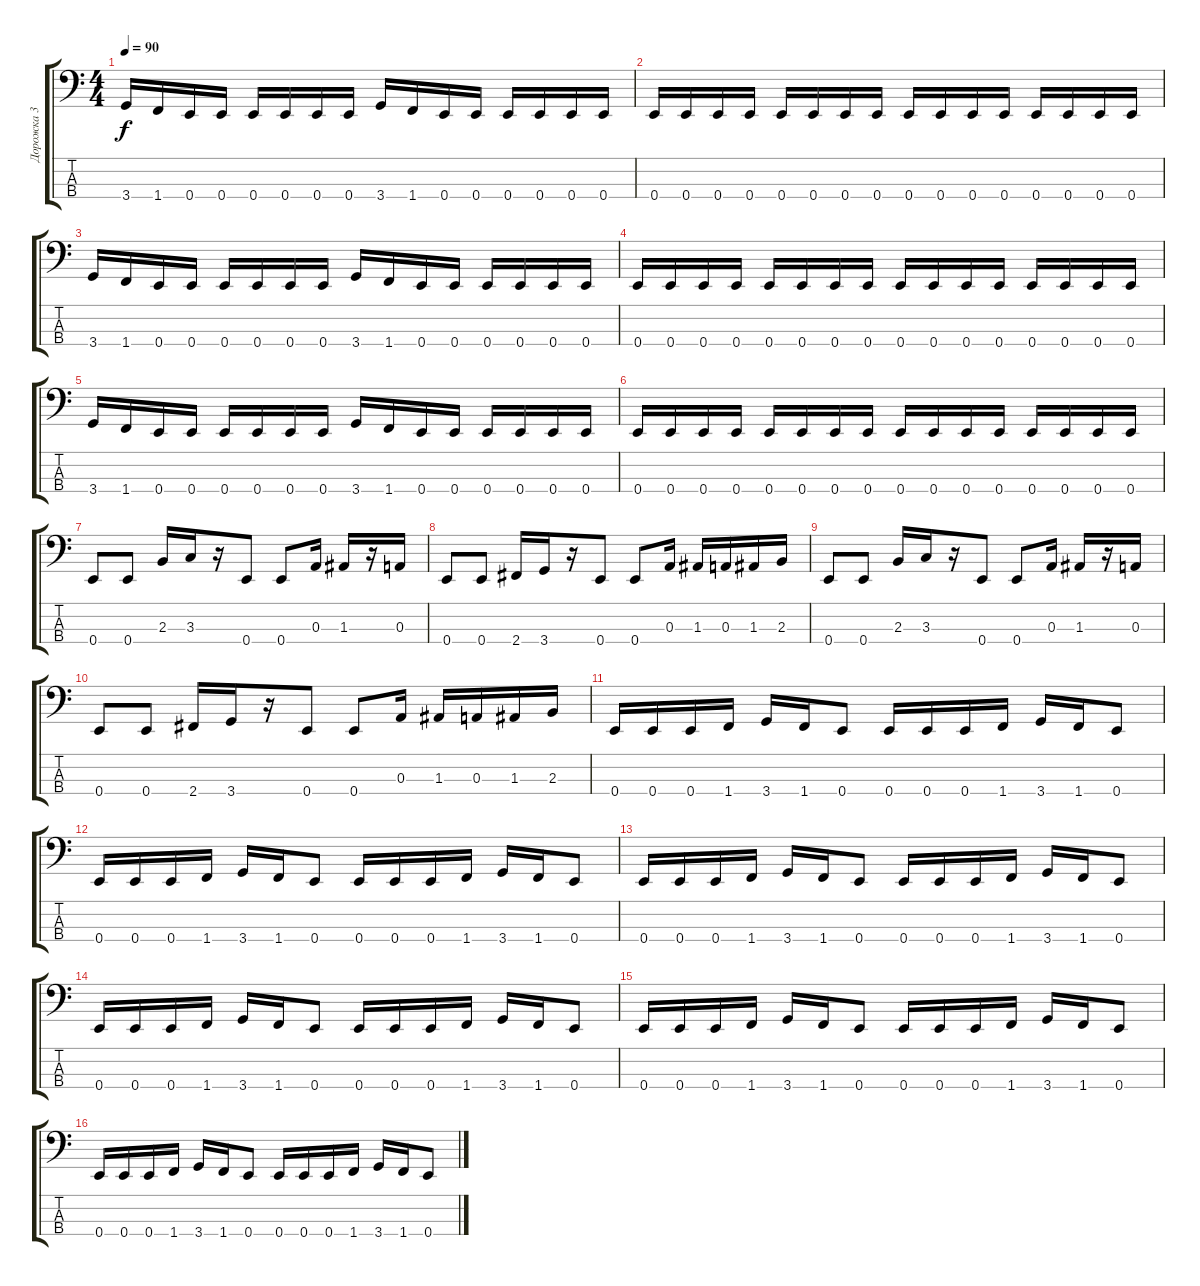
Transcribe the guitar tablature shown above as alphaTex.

\track ("Дорожка 3" "Дорожка 3") {instrument slapbass1}
\staff {score tabs}
\tuning (G2 D2 A1 E1) {hide}
\ts (4 4)
\tempo 90
\clef f4
\ks c
3.4.16{dy f} 1.4.16 0.4.16 0.4.16 0.4.16 0.4.16 0.4.16 0.4.16 3.4.16 1.4.16 0.4.16 0.4.16 0.4.16 0.4.16 0.4.16 0.4.16 |
0.4.16 0.4.16 0.4.16 0.4.16 0.4.16 0.4.16 0.4.16 0.4.16 0.4.16 0.4.16 0.4.16 0.4.16 0.4.16 0.4.16 0.4.16 0.4.16 |
3.4.16 1.4.16 0.4.16 0.4.16 0.4.16 0.4.16 0.4.16 0.4.16 3.4.16 1.4.16 0.4.16 0.4.16 0.4.16 0.4.16 0.4.16 0.4.16 |
0.4.16 0.4.16 0.4.16 0.4.16 0.4.16 0.4.16 0.4.16 0.4.16 0.4.16 0.4.16 0.4.16 0.4.16 0.4.16 0.4.16 0.4.16 0.4.16 |
3.4.16 1.4.16 0.4.16 0.4.16 0.4.16 0.4.16 0.4.16 0.4.16 3.4.16 1.4.16 0.4.16 0.4.16 0.4.16 0.4.16 0.4.16 0.4.16 |
0.4.16 0.4.16 0.4.16 0.4.16 0.4.16 0.4.16 0.4.16 0.4.16 0.4.16 0.4.16 0.4.16 0.4.16 0.4.16 0.4.16 0.4.16 0.4.16 |
0.4.8 0.4.8 2.3.16 3.3.16 r.16 0.4.8 0.4.8 0.3.16 1.3.16 r.16 0.3.16 |
0.4.8 0.4.8 2.4.16 3.4.16 r.16 0.4.8 0.4.8 0.3.16 1.3.16 0.3.16 1.3.16 2.3.16 |
0.4.8 0.4.8 2.3.16 3.3.16 r.16 0.4.8 0.4.8 0.3.16 1.3.16 r.16 0.3.16 |
0.4.8 0.4.8 2.4.16 3.4.16 r.16 0.4.8 0.4.8 0.3.16 1.3.16 0.3.16 1.3.16 2.3.16 |
0.4.16 0.4.16 0.4.16 1.4.16 3.4.16 1.4.16 0.4.8 0.4.16 0.4.16 0.4.16 1.4.16 3.4.16 1.4.16 0.4.8 |
0.4.16 0.4.16 0.4.16 1.4.16 3.4.16 1.4.16 0.4.8 0.4.16 0.4.16 0.4.16 1.4.16 3.4.16 1.4.16 0.4.8 |
0.4.16 0.4.16 0.4.16 1.4.16 3.4.16 1.4.16 0.4.8 0.4.16 0.4.16 0.4.16 1.4.16 3.4.16 1.4.16 0.4.8 |
0.4.16 0.4.16 0.4.16 1.4.16 3.4.16 1.4.16 0.4.8 0.4.16 0.4.16 0.4.16 1.4.16 3.4.16 1.4.16 0.4.8 |
0.4.16 0.4.16 0.4.16 1.4.16 3.4.16 1.4.16 0.4.8 0.4.16 0.4.16 0.4.16 1.4.16 3.4.16 1.4.16 0.4.8 |
0.4.16 0.4.16 0.4.16 1.4.16 3.4.16 1.4.16 0.4.8 0.4.16 0.4.16 0.4.16 1.4.16 3.4.16 1.4.16 0.4.8
